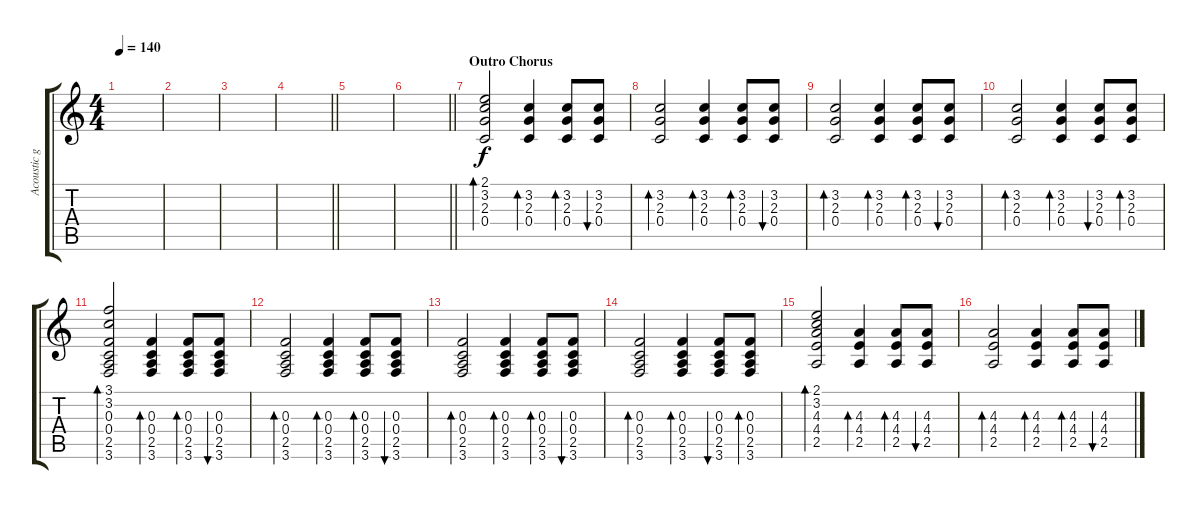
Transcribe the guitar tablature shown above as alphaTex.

\track ("Acoustic guitar" "Acoustic g") {instrument acousticguitarsteel}
\staff {score tabs}
\tuning (D4 A3 F3 C3 G2 D2) {hide}
\ts (4 4)
\tempo 140
\clef g2
\ks c
|
|
|
\barLineRight lightlight
|
|
\barLineRight lightlight
|
\section ("" "Outro Chorus")
(2.1 3.2 2.3 0.4).2{bd 120} (3.2 2.3 0.4).4{bd 120} (3.2 2.3 0.4).8{bd 120} (3.2 2.3 0.4).8{bu 120} |
(3.2 2.3 0.4).2{bd 120} (3.2 2.3 0.4).4{bd 120} (3.2 2.3 0.4).8{bd 120} (3.2 2.3 0.4).8{bu 120} |
(3.2 2.3 0.4).2{bd 120} (3.2 2.3 0.4).4{bd 120} (3.2 2.3 0.4).8{bd 120} (3.2 2.3 0.4).8{bu 120} |
(3.2 2.3 0.4).2{bd 120} (3.2 2.3 0.4).4{bd 120} (3.2 2.3 0.4).8{bu 120} (3.2 2.3 0.4).8{bd 120} |
(3.1 3.2 0.3 0.4 2.5 3.6).2{bd 120} (0.3 0.4 2.5 3.6).4{bd 120} (0.3 0.4 2.5 3.6).8{bd 120} (0.3 0.4 2.5 3.6).8{bu 120} |
(0.3 0.4 2.5 3.6).2{bd 120} (0.3 0.4 2.5 3.6).4{bd 120} (0.3 0.4 2.5 3.6).8{bd 120} (0.3 0.4 2.5 3.6).8{bu 120} |
(0.3 0.4 2.5 3.6).2{bd 120} (0.3 0.4 2.5 3.6).4{bd 120} (0.3 0.4 2.5 3.6).8{bd 120} (0.3 0.4 2.5 3.6).8{bu 120} |
(0.3 0.4 2.5 3.6).2{bd 120} (0.3 0.4 2.5 3.6).4{bd 120} (0.3 0.4 2.5 3.6).8{bu 120} (0.3 0.4 2.5 3.6).8{bd 120} |
(2.1 3.2 4.3 4.4 2.5).2{bd 120} (4.3 4.4 2.5).4{bd 120} (4.3 4.4 2.5).8{bd 120} (4.3 4.4 2.5).8{bu 120} |
(4.3 4.4 2.5).2{bd 120} (4.3 4.4 2.5).4{bd 120} (4.3 4.4 2.5).8{bd 120} (4.3 4.4 2.5).8{bu 120}
